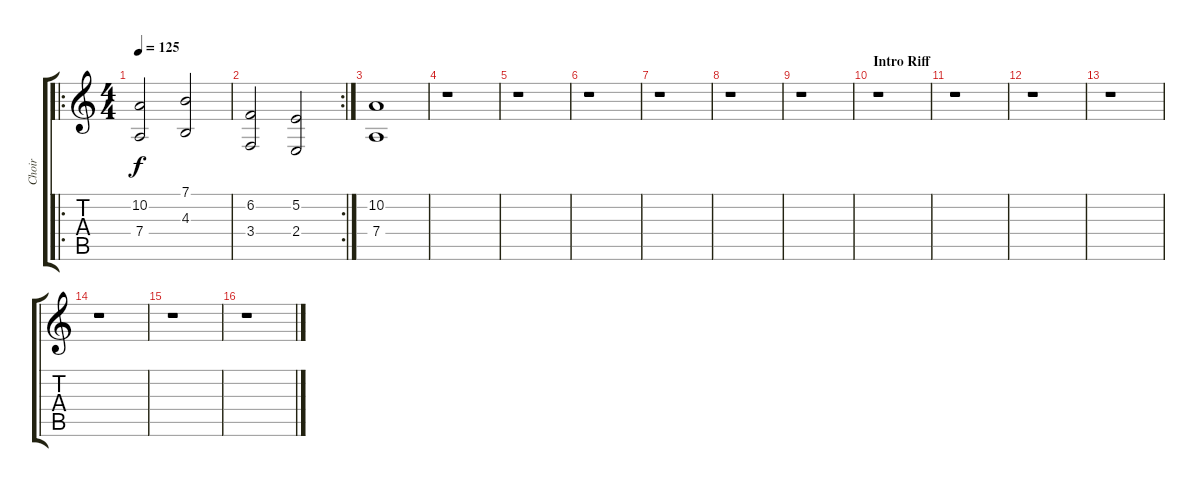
\track ("Choir" "Choir") {instrument choiraahs}
\staff {score tabs}
\tuning (E4 B3 G3 D3 A2 E2) {hide}
\ro
\ts (4 4)
\tempo 125
\clef g2
\ks c
(10.2 7.4).2{dy f} (7.1 4.3).2 |
\rc 2
(6.2 3.4).2 (5.2 2.4).2 |
(10.2 7.4).1{volume 0} |
r.1 |
r.1{volume 10} |
r.1 |
r.1 |
r.1 |
r.1 |
\section ("" "Intro Riff")
r.1 |
r.1 |
r.1 |
r.1 |
r.1 |
r.1 |
r.1
